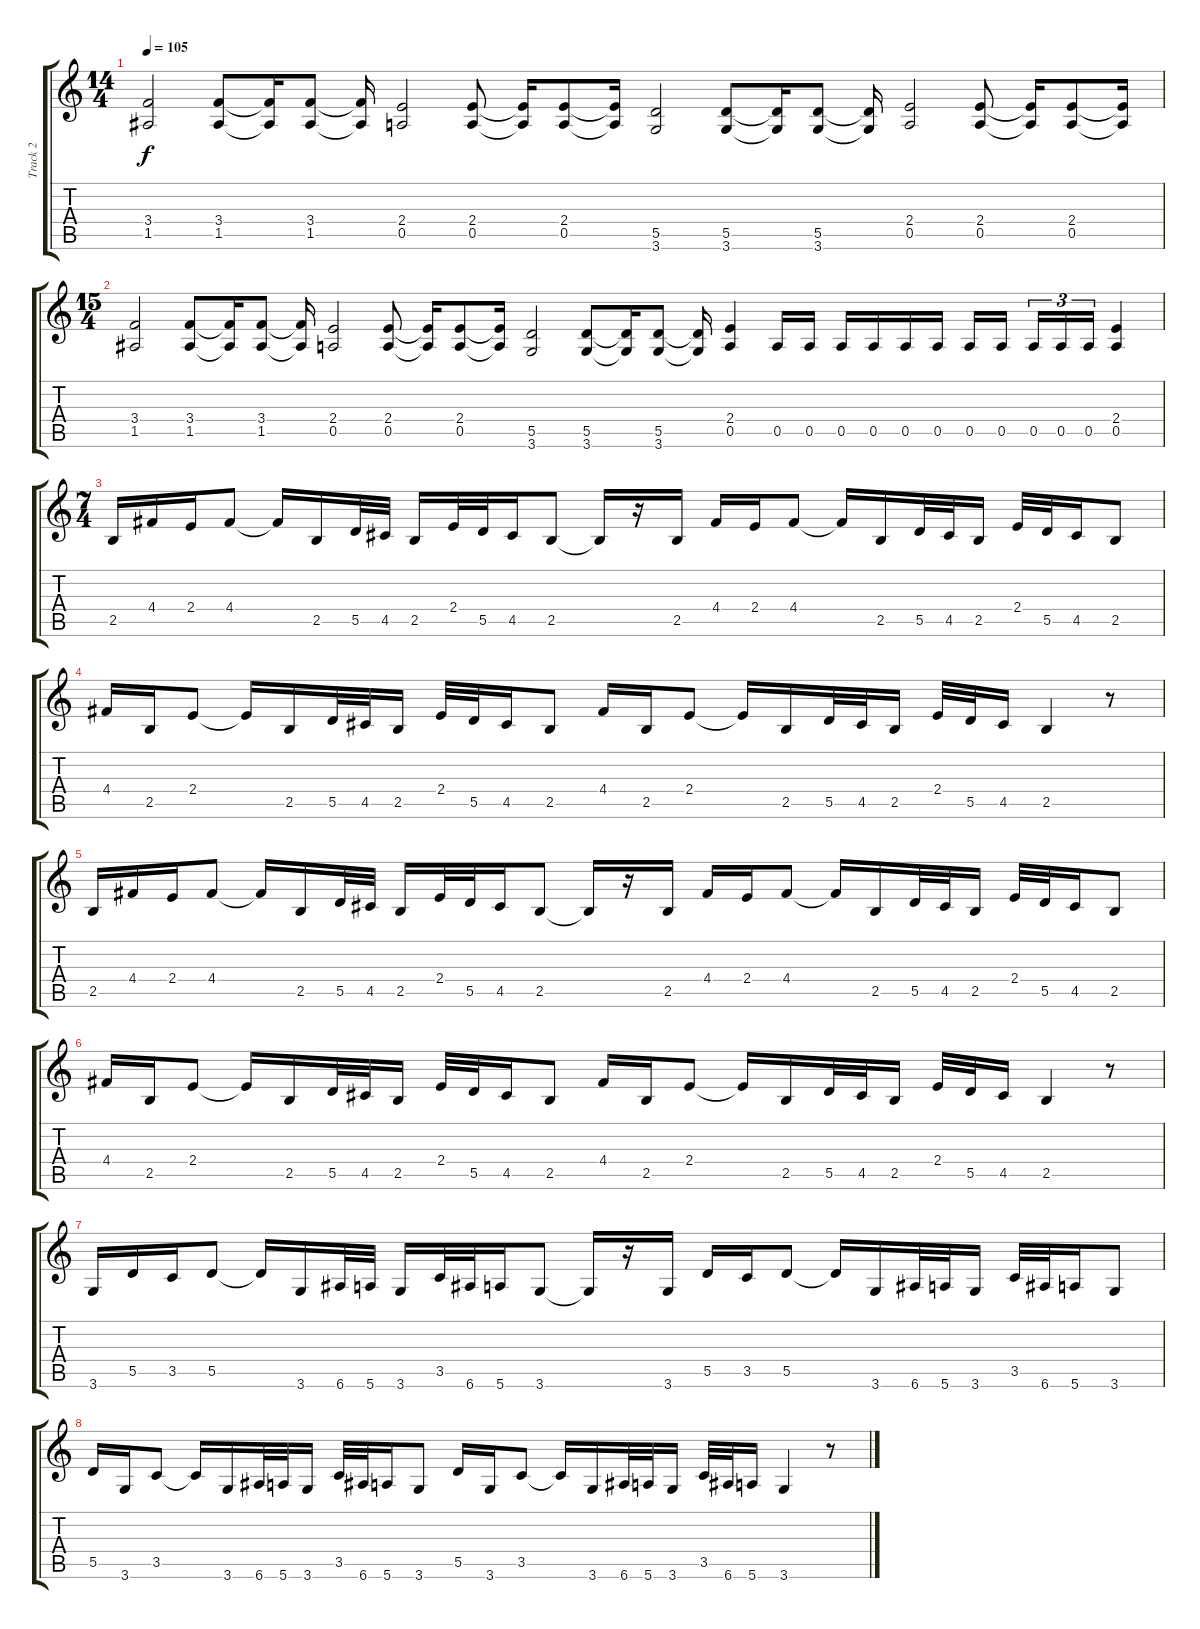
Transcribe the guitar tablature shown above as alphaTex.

\track ("Track 2" "Track 2") {instrument distortionguitar}
\staff {score tabs}
\tuning (E4 B3 G3 D3 A2 E2) {hide}
\ts (14 4)
\tempo 105
\clef g2
\ks c
(3.4 1.5).2{dy f} (3.4 1.5).8 (3.4{t} 1.5{t}).16 (3.4 1.5).8 (3.4{t} 1.5{t}).16 (2.4 0.5).2 (2.4 0.5).8 (2.4{t} 0.5{t}).16 (2.4 0.5).8 (2.4{t} 0.5{t}).16 (5.5 3.6).2 (5.5 3.6).8 (5.5{t} 3.6{t}).16 (5.5 3.6).8 (5.5{t} 3.6{t}).16 (2.4 0.5).2 (2.4 0.5).8 (2.4{t} 0.5{t}).16 (2.4 0.5).8 (2.4{t} 0.5{t}).16 |
\ts (15 4)
(3.4 1.5).2 (3.4 1.5).8 (3.4{t} 1.5{t}).16 (3.4 1.5).8 (3.4{t} 1.5{t}).16 (2.4 0.5).2 (2.4 0.5).8 (2.4{t} 0.5{t}).16 (2.4 0.5).8 (2.4{t} 0.5{t}).16 (5.5 3.6).2 (5.5 3.6).8 (5.5{t} 3.6{t}).16 (5.5 3.6).8 (5.5{t} 3.6{t}).16 (2.4 0.5).4 0.5.16 0.5.16 0.5.16 0.5.16 0.5.16 0.5.16 0.5.16 0.5.16 0.5.16{tu (3 2)} 0.5.16{tu (3 2)} 0.5.16{tu (3 2)} (2.4 0.5).4 |
\ts (7 4)
2.5.16 4.4.16 2.4.16 4.4.8 4.4{t}.16 2.5.16 5.5.32 4.5.32 2.5.16 2.4.32 5.5.32 4.5.16 2.5.8 2.5{t}.16 r.16 2.5.16 4.4.16 2.4.16 4.4.8 4.4{t}.16 2.5.16 5.5.32 4.5.32 2.5.16 2.4.32 5.5.32 4.5.16 2.5.8 |
4.4.16 2.5.16 2.4.8 2.4{t}.16 2.5.16 5.5.32 4.5.32 2.5.16 2.4.32 5.5.32 4.5.16 2.5.8 4.4.16 2.5.16 2.4.8 2.4{t}.16 2.5.16 5.5.32 4.5.32 2.5.16 2.4.32 5.5.32 4.5.16 2.5.4 r.8 |
2.5.16 4.4.16 2.4.16 4.4.8 4.4{t}.16 2.5.16 5.5.32 4.5.32 2.5.16 2.4.32 5.5.32 4.5.16 2.5.8 2.5{t}.16 r.16 2.5.16 4.4.16 2.4.16 4.4.8 4.4{t}.16 2.5.16 5.5.32 4.5.32 2.5.16 2.4.32 5.5.32 4.5.16 2.5.8 |
4.4.16 2.5.16 2.4.8 2.4{t}.16 2.5.16 5.5.32 4.5.32 2.5.16 2.4.32 5.5.32 4.5.16 2.5.8 4.4.16 2.5.16 2.4.8 2.4{t}.16 2.5.16 5.5.32 4.5.32 2.5.16 2.4.32 5.5.32 4.5.16 2.5.4 r.8 |
3.6.16 5.5.16 3.5.16 5.5.8 5.5{t}.16 3.6.16 6.6.32 5.6.32 3.6.16 3.5.32 6.6.32 5.6.16 3.6.8 3.6{t}.16 r.16 3.6.16 5.5.16 3.5.16 5.5.8 5.5{t}.16 3.6.16 6.6.32 5.6.32 3.6.16 3.5.32 6.6.32 5.6.16 3.6.8 |
5.5.16 3.6.16 3.5.8 3.5{t}.16 3.6.16 6.6.32 5.6.32 3.6.16 3.5.32 6.6.32 5.6.16 3.6.8 5.5.16 3.6.16 3.5.8 3.5{t}.16 3.6.16 6.6.32 5.6.32 3.6.16 3.5.32 6.6.32 5.6.16 3.6.4 r.8
